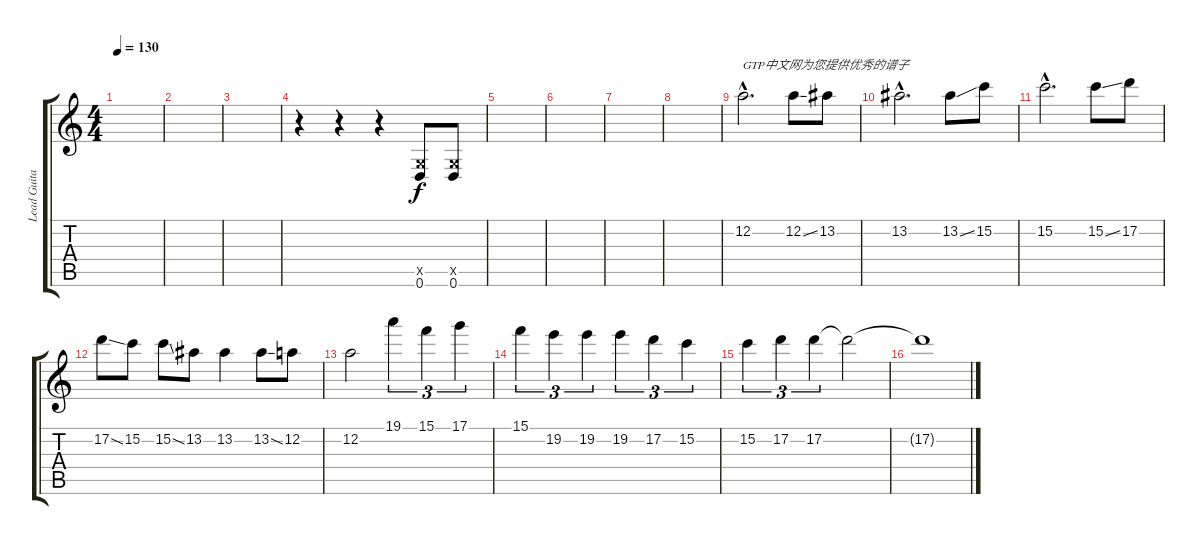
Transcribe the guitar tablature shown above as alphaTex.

\track ("Lead Guitar" "Lead Guita") {instrument distortionguitar}
\staff {score tabs}
\tuning (D4 A3 F3 C3 G2 D2) {hide}
\ts (4 4)
\tempo 130
\tempo 165
\tempo 130
\clef g2
\ks c
|
|
|
r.4 r.4 r.4 (0.5{x} 0.6).8 (0.5{x} 0.6).8 |
|
|
|
|
12.2{hac}.2{d txt "GTP中文网为您提供优秀的谱子"} 12.2{ss}.8 13.2.8 |
13.2{hac}.2{d} 13.2{ss}.8 15.2.8 |
15.2{hac}.2{d} 15.2{ss}.8 17.2.8 |
17.2{ss}.8 15.2.8 15.2{ss}.8 13.2.8 13.2.4 13.2{ss}.8 12.2.8 |
12.2.2 19.1.4{tu (3 2)} 15.1.4{tu (3 2)} 17.1.4{tu (3 2)} |
15.1.4{tu (3 2)} 19.2.4{tu (3 2)} 19.2.4{tu (3 2)} 19.2.4{tu (3 2)} 17.2.4{tu (3 2)} 15.2.4{tu (3 2)} |
15.2.4{tu (3 2)} 17.2.4{tu (3 2)} 17.2.4{tu (3 2)} 17.2{t}.2 |
17.2{t}.1
